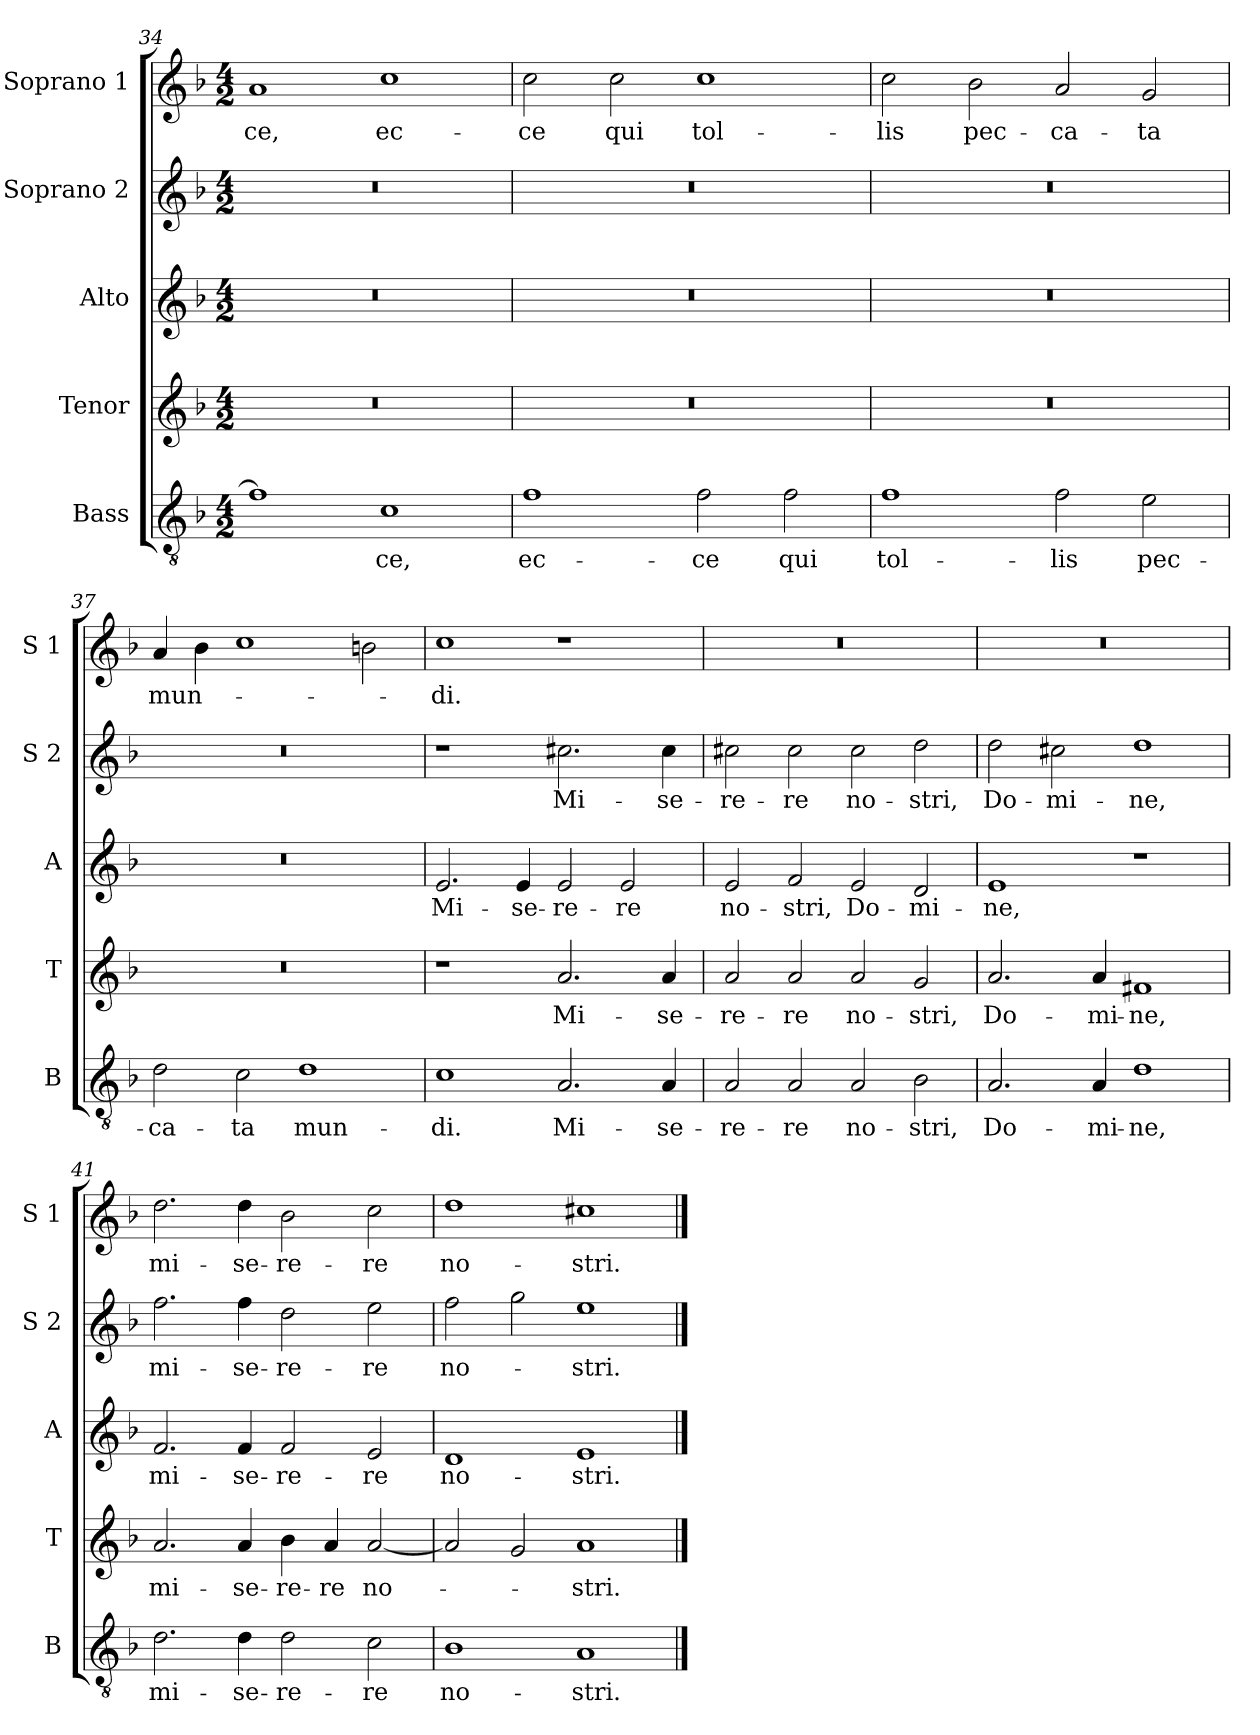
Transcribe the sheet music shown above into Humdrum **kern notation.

**kern	**text	**kern	**text	**kern	**text	**kern	**text	**kern	**text
*part5	*part5	*part4	*part4	*part3	*part3	*part2	*part2	*part1	*part1
*staff5	*staff5	*staff4	*staff4	*staff3	*staff3	*staff2	*staff2	*staff1	*staff1
*I"Bass	*	*I"Tenor	*	*I"Alto	*	*I"Soprano 2	*	*I"Soprano 1	*
*I'B	*	*I'T	*	*I'A	*	*I'S 2	*	*I'S 1	*
*clefGv2	*	*clefG2	*	*clefG2	*	*clefG2	*	*clefG2	*
*k[b-]	*	*k[b-]	*	*k[b-]	*	*k[b-]	*	*k[b-]	*
*F:	*	*F:	*	*F:	*	*F:	*	*F:	*
*M4/2	*	*M4/2	*	*M4/2	*	*M4/2	*	*M4/2	*
=34	=34	=34	=34	=34	=34	=34	=34	=34	=34
!	!	!	!	!	!	!	!	!	!LO:LY:b
1f]	.	0r	.	0r	.	0r	.	1a	-ce,
!	!LO:LY:b	!	!	!	!	!	!	!	!LO:LY:b
1c	-ce,	.	.	.	.	.	.	1cc	ec-
=35	=35	=35	=35	=35	=35	=35	=35	=35	=35
!	!LO:LY:b	!	!	!	!	!	!	!	!LO:LY:b
1f	ec-	0r	.	0r	.	0r	.	2cc\	-ce
!	!	!	!	!	!	!	!	!	!LO:LY:b
.	.	.	.	.	.	.	.	2cc\	qui
!	!LO:LY:b	!	!	!	!	!	!	!	!LO:LY:b
2f\	-ce	.	.	.	.	.	.	1cc	tol-
!	!LO:LY:b	!	!	!	!	!	!	!	!
2f\	qui	.	.	.	.	.	.	.	.
!!LO:LB:g=z
=36	=36	=36	=36	=36	=36	=36	=36	=36	=36
!	!LO:LY:b	!	!	!	!	!	!	!	!LO:LY:b
1f	tol-	0r	.	0r	.	0r	.	2cc\	-lis
!	!	!	!	!	!	!	!	!	!LO:LY:b
.	.	.	.	.	.	.	.	2b-\	pec-
!	!LO:LY:b	!	!	!	!	!	!	!	!LO:LY:b
2f\	-lis	.	.	.	.	.	.	2a/	-ca-
!	!LO:LY:b	!	!	!	!	!	!	!	!LO:LY:b
2e\	pec-	.	.	.	.	.	.	2g/	-ta
=37	=37	=37	=37	=37	=37	=37	=37	=37	=37
!	!LO:LY:b	!	!	!	!	!	!	!	!LO:LY:b
2d\	-ca-	0r	.	0r	.	0r	.	4a/	mun-
.	.	.	.	.	.	.	.	4b-\	.
!	!LO:LY:b	!	!	!	!	!	!	!	!
2c\	-ta	.	.	.	.	.	.	1cc	.
!	!LO:LY:b	!	!	!	!	!	!	!	!
1d	mun-	.	.	.	.	.	.	.	.
.	.	.	.	.	.	.	.	2bn\	.
=38	=38	=38	=38	=38	=38	=38	=38	=38	=38
!	!LO:LY:b	!	!	!	!LO:LY:b	!	!	!	!LO:LY:b
1c	-di.	1r	.	2.e/	Mi-	1r	.	1cc	-di.
!	!	!	!	!	!LO:LY:b	!	!	!	!
.	.	.	.	4e/	-se-	.	.	.	.
!	!LO:LY:b	!	!LO:LY:b	!	!LO:LY:b	!	!LO:LY:b	!	!
2.A/	Mi-	2.a/	Mi-	2e/	-re-	2.cc#X\	Mi-	1r	.
!	!	!	!	!	!LO:LY:b	!	!	!	!
.	.	.	.	2e/	-re	.	.	.	.
!	!LO:LY:b	!	!LO:LY:b	!	!	!	!LO:LY:b	!	!
4A/	-se-	4a/	-se-	.	.	4cc#\	-se-	.	.
=39	=39	=39	=39	=39	=39	=39	=39	=39	=39
!	!LO:LY:b	!	!LO:LY:b	!	!LO:LY:b	!	!LO:LY:b	!	!
2A/	-re-	2a/	-re-	2e/	no-	2cc#X\	-re-	0r	.
!	!LO:LY:b	!	!LO:LY:b	!	!LO:LY:b	!	!LO:LY:b	!	!
2A/	-re	2a/	-re	2f/	-stri,	2cc#\	-re	.	.
!	!LO:LY:b	!	!LO:LY:b	!	!LO:LY:b	!	!LO:LY:b	!	!
2A/	no-	2a/	no-	2e/	Do-	2cc#\	no-	.	.
!	!LO:LY:b	!	!LO:LY:b	!	!LO:LY:b	!	!LO:LY:b	!	!
2B-\	-stri,	2g/	-stri,	2d/	-mi-	2dd\	-stri,	.	.
=40	=40	=40	=40	=40	=40	=40	=40	=40	=40
!	!LO:LY:b	!	!LO:LY:b	!	!LO:LY:b	!	!LO:LY:b	!	!
2.A/	Do-	2.a/	Do-	1e	-ne,	2dd\	Do-	0r	.
!	!	!	!	!	!	!	!LO:LY:b	!	!
.	.	.	.	.	.	2cc#X\	-mi-	.	.
!	!LO:LY:b	!	!LO:LY:b	!	!	!	!	!	!
4A/	-mi-	4a/	-mi-	.	.	.	.	.	.
!	!LO:LY:b	!	!LO:LY:b	!	!	!	!LO:LY:b	!	!
1d	-ne,	1f#X	-ne,	1r	.	1dd	-ne,	.	.
!!LO:LB:g=z
=41	=41	=41	=41	=41	=41	=41	=41	=41	=41
!	!LO:LY:b	!	!LO:LY:b	!	!LO:LY:b	!	!LO:LY:b	!	!LO:LY:b
2.d\	mi-	2.a/	mi-	2.f/	mi-	2.ff\	mi-	2.dd\	mi-
!	!LO:LY:b	!	!LO:LY:b	!	!LO:LY:b	!	!LO:LY:b	!	!LO:LY:b
4d\	-se-	4a/	-se-	4f/	-se-	4ff\	-se-	4dd\	-se-
!	!LO:LY:b	!	!LO:LY:b	!	!LO:LY:b	!	!LO:LY:b	!	!LO:LY:b
2d\	-re-	4b-\	-re-	2f/	-re-	2dd\	-re-	2b-\	-re-
!	!	!	!LO:LY:b	!	!	!	!	!	!
.	.	4a/	-re	.	.	.	.	.	.
!	!LO:LY:b	!	!LO:LY:b	!	!LO:LY:b	!	!LO:LY:b	!	!LO:LY:b
2c\	-re	[2a/	no-	2e/	-re	2ee\	-re	2cc\	-re
=42	=42	=42	=42	=42	=42	=42	=42	=42	=42
!	!LO:LY:b	!	!	!	!LO:LY:b	!	!LO:LY:b	!	!LO:LY:b
1B-	no-	2a/]	.	1d	no-	2ff\	no-	1dd	no-
.	.	2g/	.	.	.	2gg\	.	.	.
!	!LO:LY:b	!	!LO:LY:b	!	!LO:LY:b	!	!LO:LY:b	!	!LO:LY:b
1A	-stri.	1a	-stri.	1e	-stri.	1ee	-stri.	1cc#X	-stri.
==	==	==	==	==	==	==	==	==	==
*-	*-	*-	*-	*-	*-	*-	*-	*-	*-
